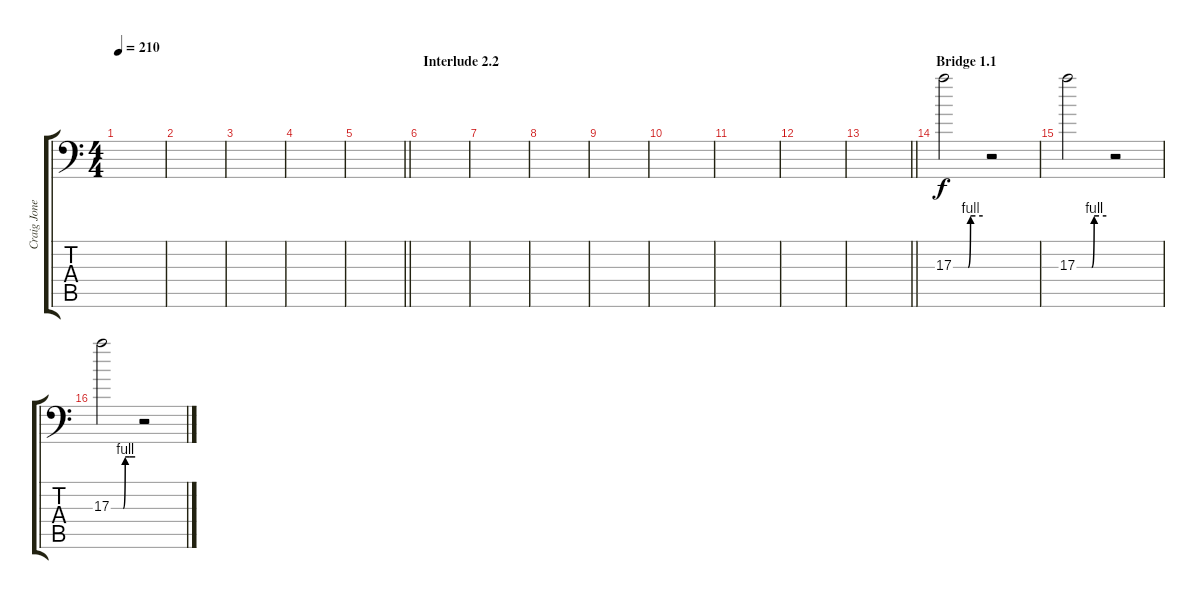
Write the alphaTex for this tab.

\track ("Craig Jones" "Craig Jone") {instrument guitarharmonics}
\staff {score tabs}
\tuning (Db6 Ab3 E3 B2 Gb2 B0) {hide}
\ts (4 4)
\tempo 210
\clef f4
\ks c
|
|
|
|
\barLineRight lightlight
|
\section ("" "Interlude 2.2")
|
|
|
|
|
|
|
\barLineRight lightlight
|
\section ("" "Bridge 1.1")
17.3{be (custom 0 0 30 0 35 4 45 4 60 4)}.2{volume 13} r.2 |
17.3{be (custom 0 0 30 0 35 4 45 4 60 4)}.2 r.2 |
17.3{be (custom 0 0 30 0 35 4 45 4 60 4)}.2 r.2
